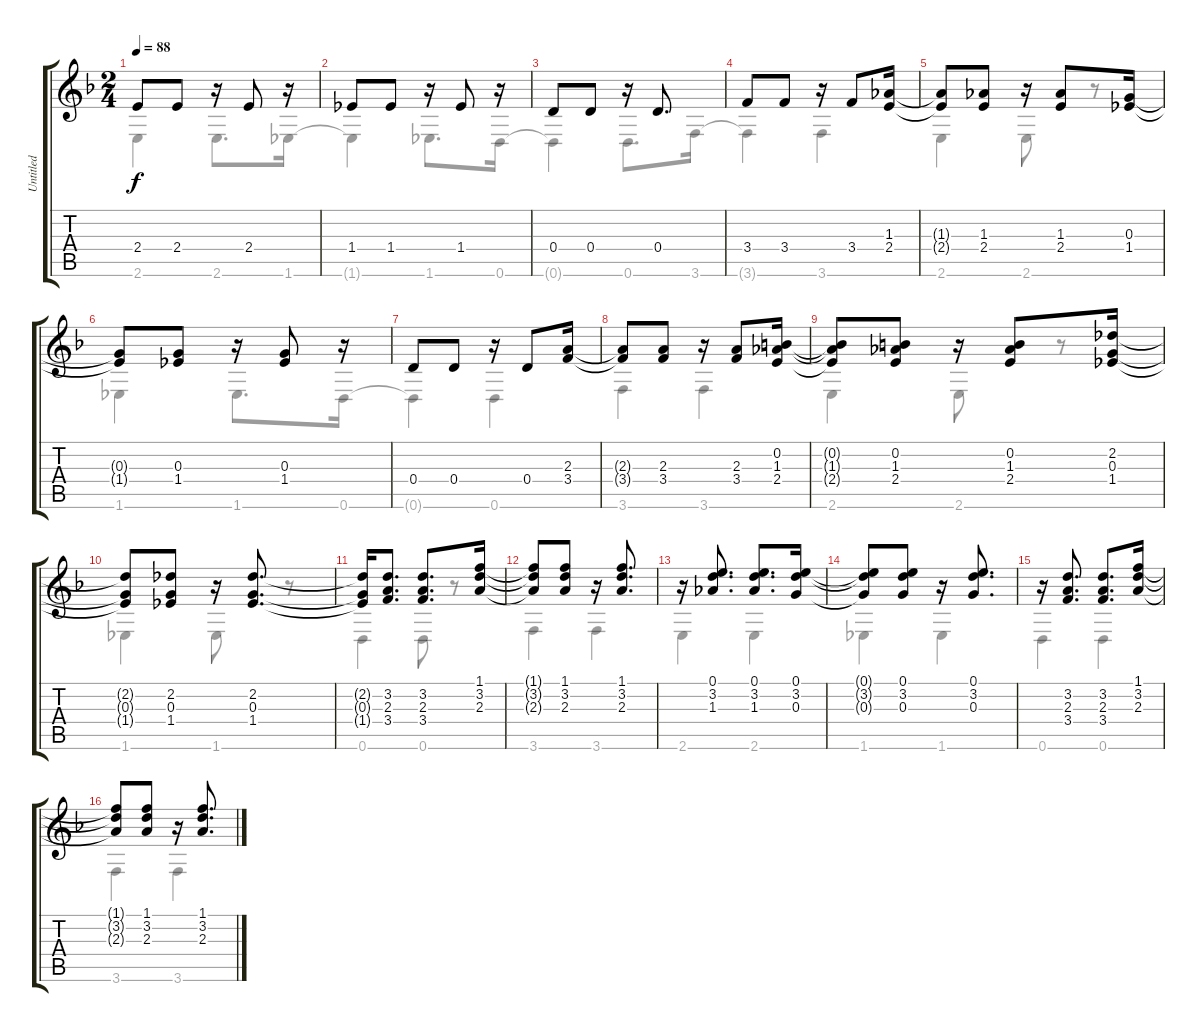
\track ("Untitled" "Untitled") {instrument acousticguitarnylon}
\staff {score tabs}
\tuning (E4 B3 G3 D3 A2 D2) {hide}
\voice
\ts (2 4)
\tempo 88
\clef g2
\ks f
2.4{t}.8{dy f} 2.4.8 r.16 2.4.8 r.16 |
1.4.8 1.4.8 r.16 1.4.8 r.16 |
0.4.8 0.4.8 r.16 0.4.8{d} |
3.4.8 3.4.8 r.16 3.4.8 (1.3 2.4).16 |
(1.3{t} 2.4{t}).8 (1.3 2.4).8 r.16 (1.3 2.4).8 (0.3 1.4).16 |
(0.3{t} 1.4{t}).8 (0.3 1.4).8 r.16 (0.3 1.4).8 r.16 |
0.4.8 0.4.8 r.16 0.4.8 (2.3 3.4).16 |
(2.3{t} 3.4{t}).8 (2.3 3.4).8 r.16 (2.3 3.4).8 (0.2 1.3 2.4).16 |
(0.2{t} 1.3{t} 2.4{t}).8 (0.2 1.3 2.4).8 r.16 (0.2 1.3 2.4).8 (2.2 0.3 1.4).16 |
(2.2{t} 0.3{t} 1.4{t}).8 (2.2 0.3 1.4).8 r.16 (2.2 0.3 1.4).8{d} |
(2.2{t} 0.3{t} 1.4{t}).16 (3.2 2.3 3.4).8{d} (3.2 2.3 3.4).8{d} (1.1 3.2 2.3).16 |
(1.1{t} 3.2{t} 2.3{t}).8 (1.1 3.2 2.3).8 r.16 (1.1 3.2 2.3).8{d} |
r.16 (0.1 3.2 1.3).8{d} (0.1 3.2 1.3).8{d} (0.1 3.2 0.3).16 |
(0.1{t} 3.2{t} 0.3{t}).8 (0.1 3.2 0.3).8 r.16 (0.1 3.2 0.3).8{d} |
r.16 (3.2 2.3 3.4).8{d} (3.2 2.3 3.4).8{d} (1.1 3.2 2.3).16 |
(1.1{t} 3.2{t} 2.3{t}).8 (1.1 3.2 2.3).8 r.16 (1.1 3.2 2.3).8{d}
\voice
\clef g2
\ottava regular
\simile none
\ks f
2.6.4{dy f} 2.6.8{d} 1.6.16 |
1.6{t}.4 1.6.8{d} 0.6.16 |
0.6{t}.4 0.6.8{d} 3.6.16 |
3.6{t}.4 3.6.4 |
2.6.4 2.6.8 r.8 |
1.6.4 1.6.8{d} 0.6.16 |
0.6{t}.4 0.6.4 |
3.6.4 3.6.4 |
2.6.4 2.6.8 r.8 |
1.6.4 1.6.8 r.8 |
0.6.4 0.6.8 r.8 |
3.6.4 3.6.4 |
2.6.4 2.6.4 |
1.6.4 1.6.4 |
0.6.4 0.6.4 |
3.6.4 3.6.4
